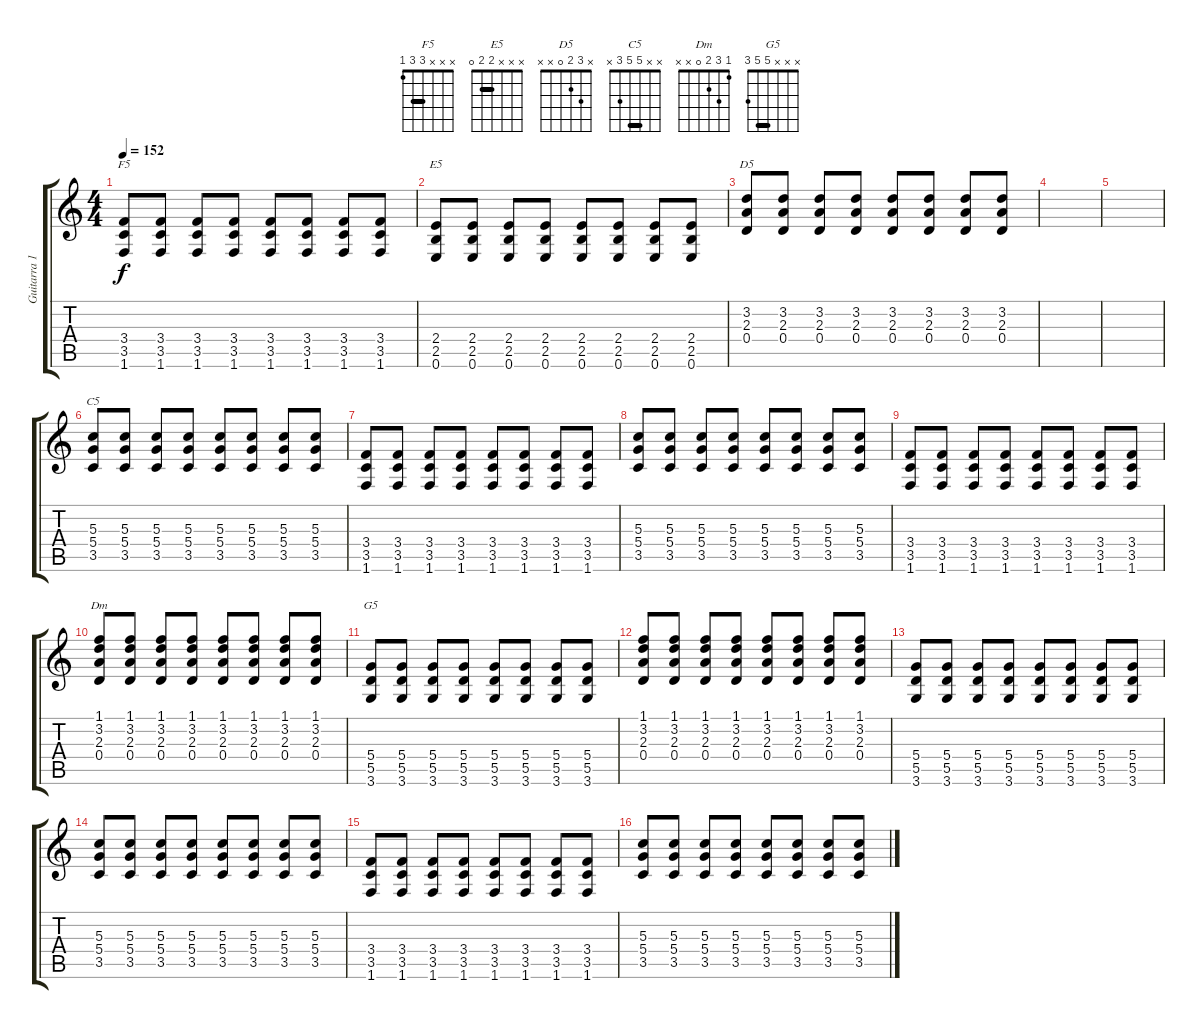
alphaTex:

\track ("Guitarra 1" "Guitarra 1") {instrument overdrivenguitar}
\staff {score tabs}
\tuning (E4 B3 G3 D3 A2 E2) {hide}
\chord ("F5" x x x 3 3 1) {barre 3}
\chord ("E5" x x x 2 2 0) {barre 2}
\chord ("D5" x 3 2 0 x x)
\chord ("C5" x x 5 5 3 x) {barre 5}
\chord ("Dm" 1 3 2 0 x x)
\chord ("G5" x x x 5 5 3) {barre 5}
\ts (4 4)
\tempo 152
\clef g2
\ks c
(3.4 3.5 1.6).8{ch "F5" dy f} (3.4 3.5 1.6).8 (3.4 3.5 1.6).8 (3.4 3.5 1.6).8 (3.4 3.5 1.6).8 (3.4 3.5 1.6).8 (3.4 3.5 1.6).8 (3.4 3.5 1.6).8 |
(2.4 2.5 0.6).8{ch "E5"} (2.4 2.5 0.6).8 (2.4 2.5 0.6).8 (2.4 2.5 0.6).8 (2.4 2.5 0.6).8 (2.4 2.5 0.6).8 (2.4 2.5 0.6).8 (2.4 2.5 0.6).8 |
(3.2 2.3 0.4).8{ch "D5"} (3.2 2.3 0.4).8 (3.2 2.3 0.4).8 (3.2 2.3 0.4).8 (3.2 2.3 0.4).8 (3.2 2.3 0.4).8 (3.2 2.3 0.4).8 (3.2 2.3 0.4).8 |
|
|
(5.3 5.4 3.5).8{ch "C5"} (5.3 5.4 3.5).8 (5.3 5.4 3.5).8 (5.3 5.4 3.5).8 (5.3 5.4 3.5).8 (5.3 5.4 3.5).8 (5.3 5.4 3.5).8 (5.3 5.4 3.5).8 |
(3.4 3.5 1.6).8 (3.4 3.5 1.6).8 (3.4 3.5 1.6).8 (3.4 3.5 1.6).8 (3.4 3.5 1.6).8 (3.4 3.5 1.6).8 (3.4 3.5 1.6).8 (3.4 3.5 1.6).8 |
(5.3 5.4 3.5).8 (5.3 5.4 3.5).8 (5.3 5.4 3.5).8 (5.3 5.4 3.5).8 (5.3 5.4 3.5).8 (5.3 5.4 3.5).8 (5.3 5.4 3.5).8 (5.3 5.4 3.5).8 |
(3.4 3.5 1.6).8 (3.4 3.5 1.6).8 (3.4 3.5 1.6).8 (3.4 3.5 1.6).8 (3.4 3.5 1.6).8 (3.4 3.5 1.6).8 (3.4 3.5 1.6).8 (3.4 3.5 1.6).8 |
(1.1 3.2 2.3 0.4).8{ch "Dm"} (1.1 3.2 2.3 0.4).8 (1.1 3.2 2.3 0.4).8 (1.1 3.2 2.3 0.4).8 (1.1 3.2 2.3 0.4).8 (1.1 3.2 2.3 0.4).8 (1.1 3.2 2.3 0.4).8 (1.1 3.2 2.3 0.4).8 |
(5.4 5.5 3.6).8{ch "G5"} (5.4 5.5 3.6).8 (5.4 5.5 3.6).8 (5.4 5.5 3.6).8 (5.4 5.5 3.6).8 (5.4 5.5 3.6).8 (5.4 5.5 3.6).8 (5.4 5.5 3.6).8 |
(1.1 3.2 2.3 0.4).8 (1.1 3.2 2.3 0.4).8 (1.1 3.2 2.3 0.4).8 (1.1 3.2 2.3 0.4).8 (1.1 3.2 2.3 0.4).8 (1.1 3.2 2.3 0.4).8 (1.1 3.2 2.3 0.4).8 (1.1 3.2 2.3 0.4).8 |
(5.4 5.5 3.6).8 (5.4 5.5 3.6).8 (5.4 5.5 3.6).8 (5.4 5.5 3.6).8 (5.4 5.5 3.6).8 (5.4 5.5 3.6).8 (5.4 5.5 3.6).8 (5.4 5.5 3.6).8 |
(5.3 5.4 3.5).8 (5.3 5.4 3.5).8 (5.3 5.4 3.5).8 (5.3 5.4 3.5).8 (5.3 5.4 3.5).8 (5.3 5.4 3.5).8 (5.3 5.4 3.5).8 (5.3 5.4 3.5).8 |
(3.4 3.5 1.6).8 (3.4 3.5 1.6).8 (3.4 3.5 1.6).8 (3.4 3.5 1.6).8 (3.4 3.5 1.6).8 (3.4 3.5 1.6).8 (3.4 3.5 1.6).8 (3.4 3.5 1.6).8 |
(5.3 5.4 3.5).8 (5.3 5.4 3.5).8 (5.3 5.4 3.5).8 (5.3 5.4 3.5).8 (5.3 5.4 3.5).8 (5.3 5.4 3.5).8 (5.3 5.4 3.5).8 (5.3 5.4 3.5).8
